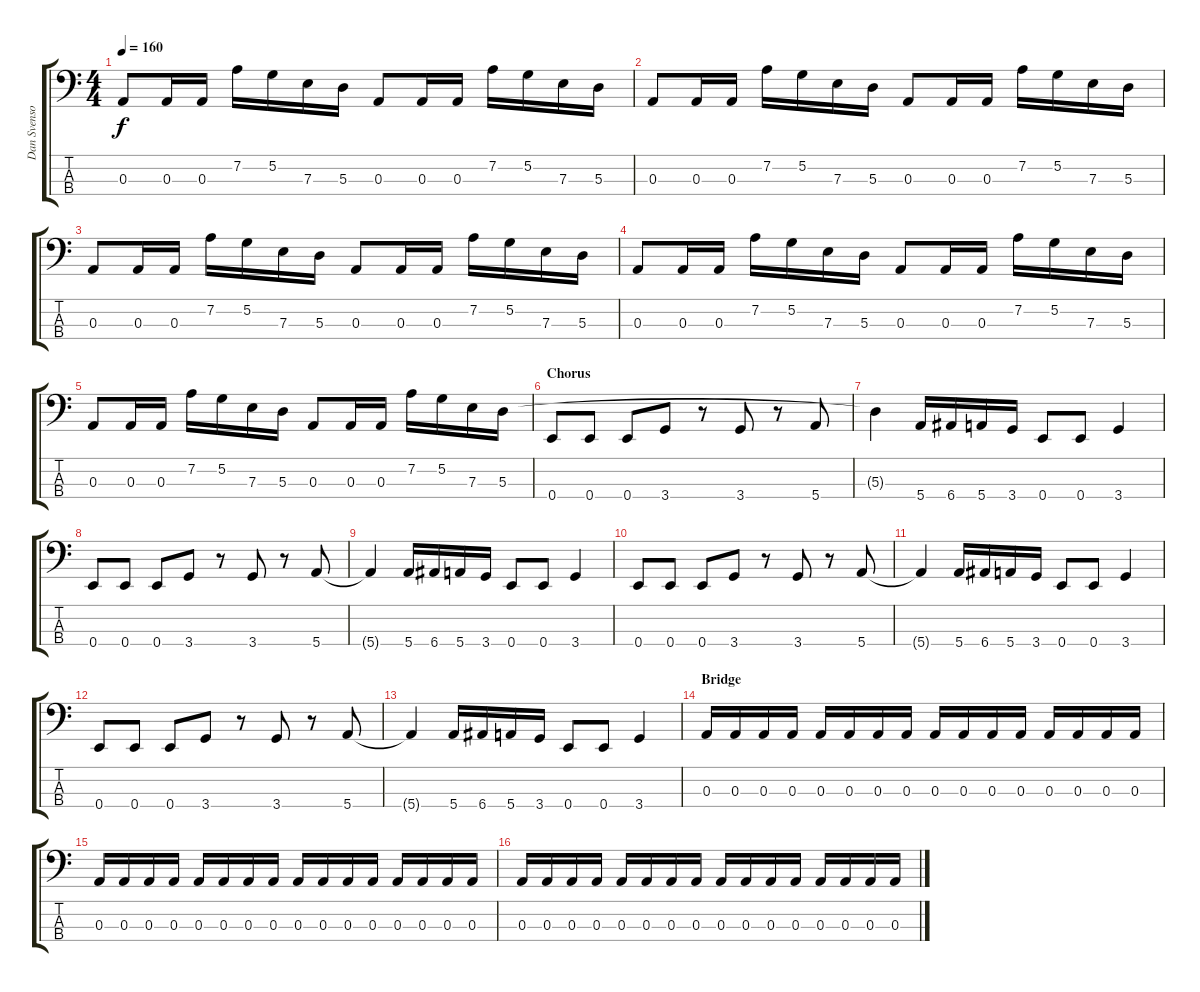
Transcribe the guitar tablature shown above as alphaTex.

\track ("Dan Svenson" "Dan Svenso") {instrument electricbasspick}
\staff {score tabs}
\tuning (G2 D2 A1 E1) {hide}
\ts (4 4)
\tempo 160
\clef f4
\ks c
0.3.8{dy f} 0.3.16 0.3.16 7.2.16 5.2.16 7.3.16 5.3.16 0.3.8 0.3.16 0.3.16 7.2.16 5.2.16 7.3.16 5.3.16 |
0.3.8 0.3.16 0.3.16 7.2.16 5.2.16 7.3.16 5.3.16 0.3.8 0.3.16 0.3.16 7.2.16 5.2.16 7.3.16 5.3.16 |
0.3.8 0.3.16 0.3.16 7.2.16 5.2.16 7.3.16 5.3.16 0.3.8 0.3.16 0.3.16 7.2.16 5.2.16 7.3.16 5.3.16 |
0.3.8 0.3.16 0.3.16 7.2.16 5.2.16 7.3.16 5.3.16 0.3.8 0.3.16 0.3.16 7.2.16 5.2.16 7.3.16 5.3.16 |
0.3.8 0.3.16 0.3.16 7.2.16 5.2.16 7.3.16 5.3.16 0.3.8 0.3.16 0.3.16 7.2.16 5.2.16 7.3.16 5.3.16 |
\section ("" "Chorus")
0.4.8 0.4.8 0.4.8 3.4.8 r.8 3.4.8 r.8 5.4.8 |
5.3{t}.4 5.4.16 6.4.16 5.4.16 3.4.16 0.4.8 0.4.8 3.4.4 |
0.4.8 0.4.8 0.4.8 3.4.8 r.8 3.4.8 r.8 5.4.8 |
5.4{t}.4 5.4.16 6.4.16 5.4.16 3.4.16 0.4.8 0.4.8 3.4.4 |
0.4.8 0.4.8 0.4.8 3.4.8 r.8 3.4.8 r.8 5.4.8 |
5.4{t}.4 5.4.16 6.4.16 5.4.16 3.4.16 0.4.8 0.4.8 3.4.4 |
0.4.8 0.4.8 0.4.8 3.4.8 r.8 3.4.8 r.8 5.4.8 |
5.4{t}.4 5.4.16 6.4.16 5.4.16 3.4.16 0.4.8 0.4.8 3.4.4 |
\section ("" "Bridge")
0.3.16 0.3.16 0.3.16 0.3.16 0.3.16 0.3.16 0.3.16 0.3.16 0.3.16 0.3.16 0.3.16 0.3.16 0.3.16 0.3.16 0.3.16 0.3.16 |
0.3.16 0.3.16 0.3.16 0.3.16 0.3.16 0.3.16 0.3.16 0.3.16 0.3.16 0.3.16 0.3.16 0.3.16 0.3.16 0.3.16 0.3.16 0.3.16 |
0.3.16 0.3.16 0.3.16 0.3.16 0.3.16 0.3.16 0.3.16 0.3.16 0.3.16 0.3.16 0.3.16 0.3.16 0.3.16 0.3.16 0.3.16 0.3.16
